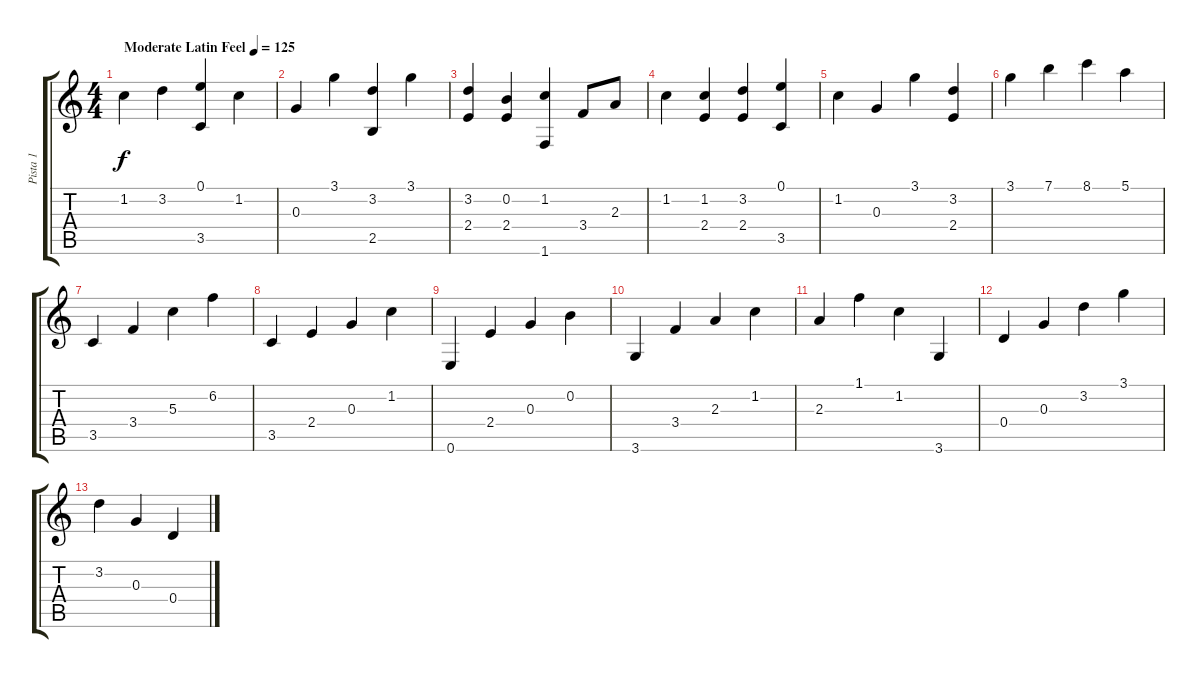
\track ("Pista 1" "Pista 1") {instrument acousticguitarsteel}
\staff {score tabs}
\tuning (E4 B3 G3 D3 A2 E2) {hide}
\ts (4 4)
\tempo (125 "Moderate Latin Feel")
\clef g2
\ks c
1.2.4{dy f instrument acousticguitarsteel} 3.2.4 (0.1 3.5).4 1.2.4 |
0.3.4 3.1.4 (3.2 2.5).4 3.1.4 |
(3.2 2.4).4 (0.2 2.4).4 (1.2 1.6).4 3.4.8 2.3.8 |
1.2.4 (1.2 2.4).4 (3.2 2.4).4 (0.1 3.5).4 |
1.2.4 0.3.4 3.1.4 (3.2 2.4).4 |
3.1.4 7.1.4 8.1.4 5.1.4 |
3.5.4 3.4.4 5.3.4 6.2.4 |
3.5.4 2.4.4 0.3.4 1.2.4 |
0.6.4 2.4.4 0.3.4 0.2.4 |
3.6.4 3.4.4 2.3.4 1.2.4 |
2.3.4 1.1.4 1.2.4 3.6.4 |
0.4.4 0.3.4 3.2.4 3.1.4 |
3.2.4 0.3.4 0.4.4
